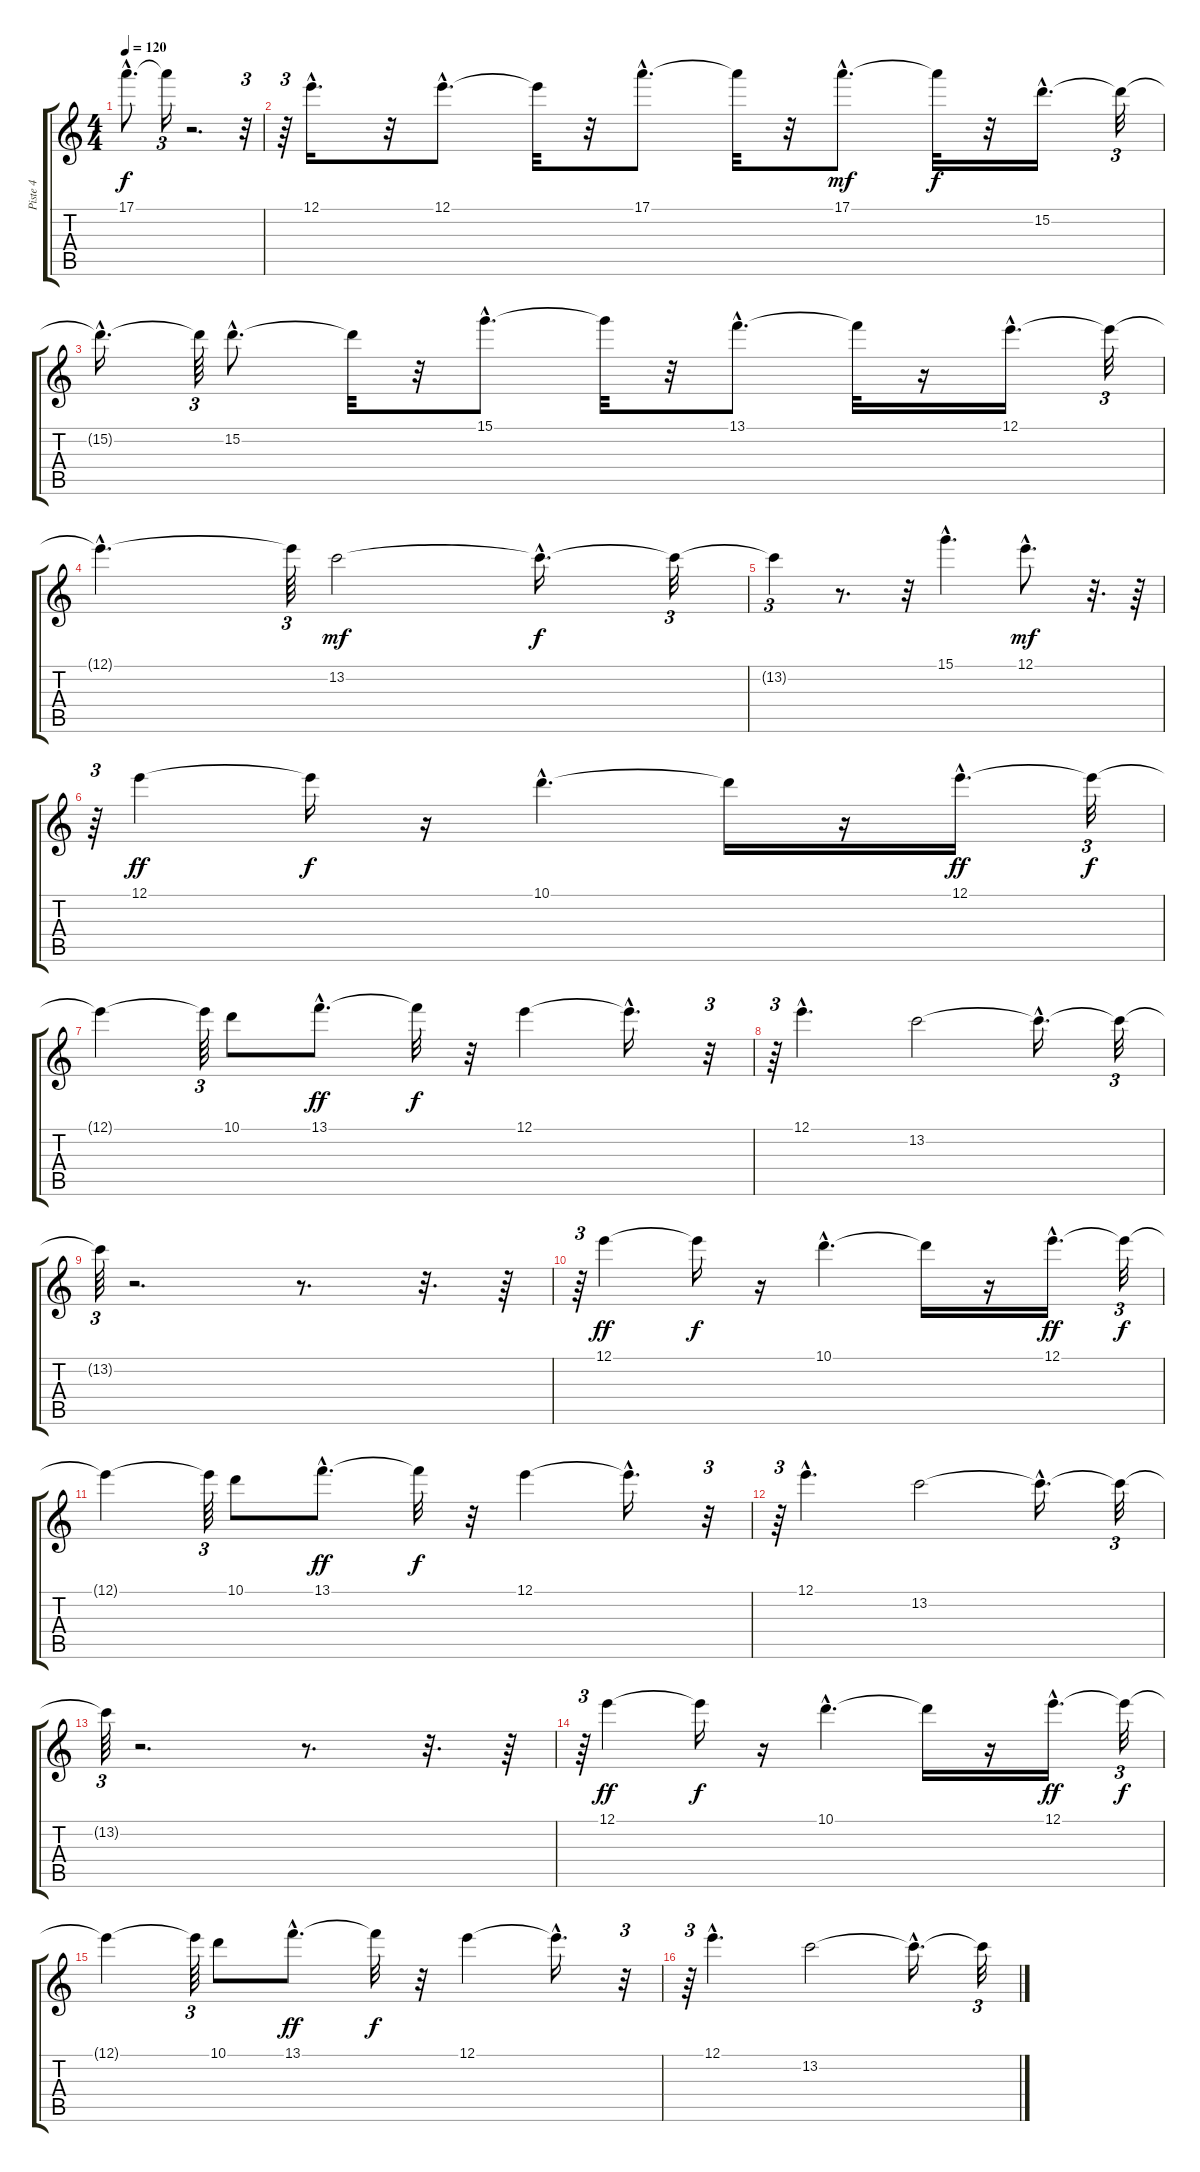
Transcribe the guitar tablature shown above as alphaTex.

\track ("Piste 4" "Piste 4") {instrument electricguitarmuted}
\staff {score tabs}
\tuning (E4 B3 G3 D3 A2 E2) {hide}
\ts (4 4)
\tempo 120
\clef g2
\ks c
17.1{hac t}.8{d dy f} 17.1{t}.16{tu (3 2)} r.2{d} r.32{tu (3 2)} |
r.64{tu (3 2)} 12.1{hac}.16{d} r.32 12.1{hac}.8{d} 12.1{t}.32 r.32 17.1{hac}.8{d} 17.1{t}.32 r.32 17.1{hac}.8{d dy mf} 17.1{t}.32{dy f} r.32 15.2{hac}.16{d} 15.2{t}.32{tu (3 2)} |
15.2{hac t}.16{d} 15.2{t}.64{tu (3 2)} 15.2{hac}.8{d} 15.2{t}.32 r.32 15.1{hac}.8{d} 15.1{t}.32 r.32 13.1{hac}.8{d} 13.1{t}.32 r.16 12.1{hac}.16{d} 12.1{t}.32{tu (3 2)} |
12.1{hac t}.4{d} 12.1{t}.64{tu (3 2)} 13.2.2{dy mf} 13.2{hac t}.16{d dy f} 13.2{t}.32{tu (3 2)} |
13.2{t}.4{tu (3 2)} r.8{d} r.32 15.1{hac}.4{d} 12.1{hac}.8{d dy mf} r.32{d} r.64 |
r.64{tu (3 2)} 12.1.4{dy ff} 12.1{t}.16{dy f} r.16 10.1{hac}.4{d} 10.1{t}.16 r.16 12.1{hac}.16{d dy ff} 12.1{t}.32{tu (3 2) dy f} |
12.1{t}.4 12.1{t}.64{tu (3 2)} 10.1.8 13.1{hac}.8{d dy ff} 13.1{t}.32{dy f} r.32 12.1.4 12.1{hac t}.16{d} r.32{tu (3 2)} |
r.64{tu (3 2)} 12.1{hac}.4{d} 13.2.2 13.2{hac t}.16{d} 13.2{t}.32{tu (3 2)} |
13.2{t}.64{tu (3 2)} r.2{d} r.8{d} r.32{d} r.64 |
r.64{tu (3 2)} 12.1.4{dy ff} 12.1{t}.16{dy f} r.16 10.1{hac}.4{d} 10.1{t}.16 r.16 12.1{hac}.16{d dy ff} 12.1{t}.32{tu (3 2) dy f} |
12.1{t}.4 12.1{t}.64{tu (3 2)} 10.1.8 13.1{hac}.8{d dy ff} 13.1{t}.32{dy f} r.32 12.1.4 12.1{hac t}.16{d} r.32{tu (3 2)} |
r.64{tu (3 2)} 12.1{hac}.4{d} 13.2.2 13.2{hac t}.16{d} 13.2{t}.32{tu (3 2)} |
13.2{t}.64{tu (3 2)} r.2{d} r.8{d} r.32{d} r.64 |
r.64{tu (3 2)} 12.1.4{dy ff} 12.1{t}.16{dy f} r.16 10.1{hac}.4{d} 10.1{t}.16 r.16 12.1{hac}.16{d dy ff} 12.1{t}.32{tu (3 2) dy f} |
12.1{t}.4 12.1{t}.64{tu (3 2)} 10.1.8 13.1{hac}.8{d dy ff} 13.1{t}.32{dy f} r.32 12.1.4 12.1{hac t}.16{d} r.32{tu (3 2)} |
r.64{tu (3 2)} 12.1{hac}.4{d} 13.2.2 13.2{hac t}.16{d} 13.2{t}.32{tu (3 2)}
